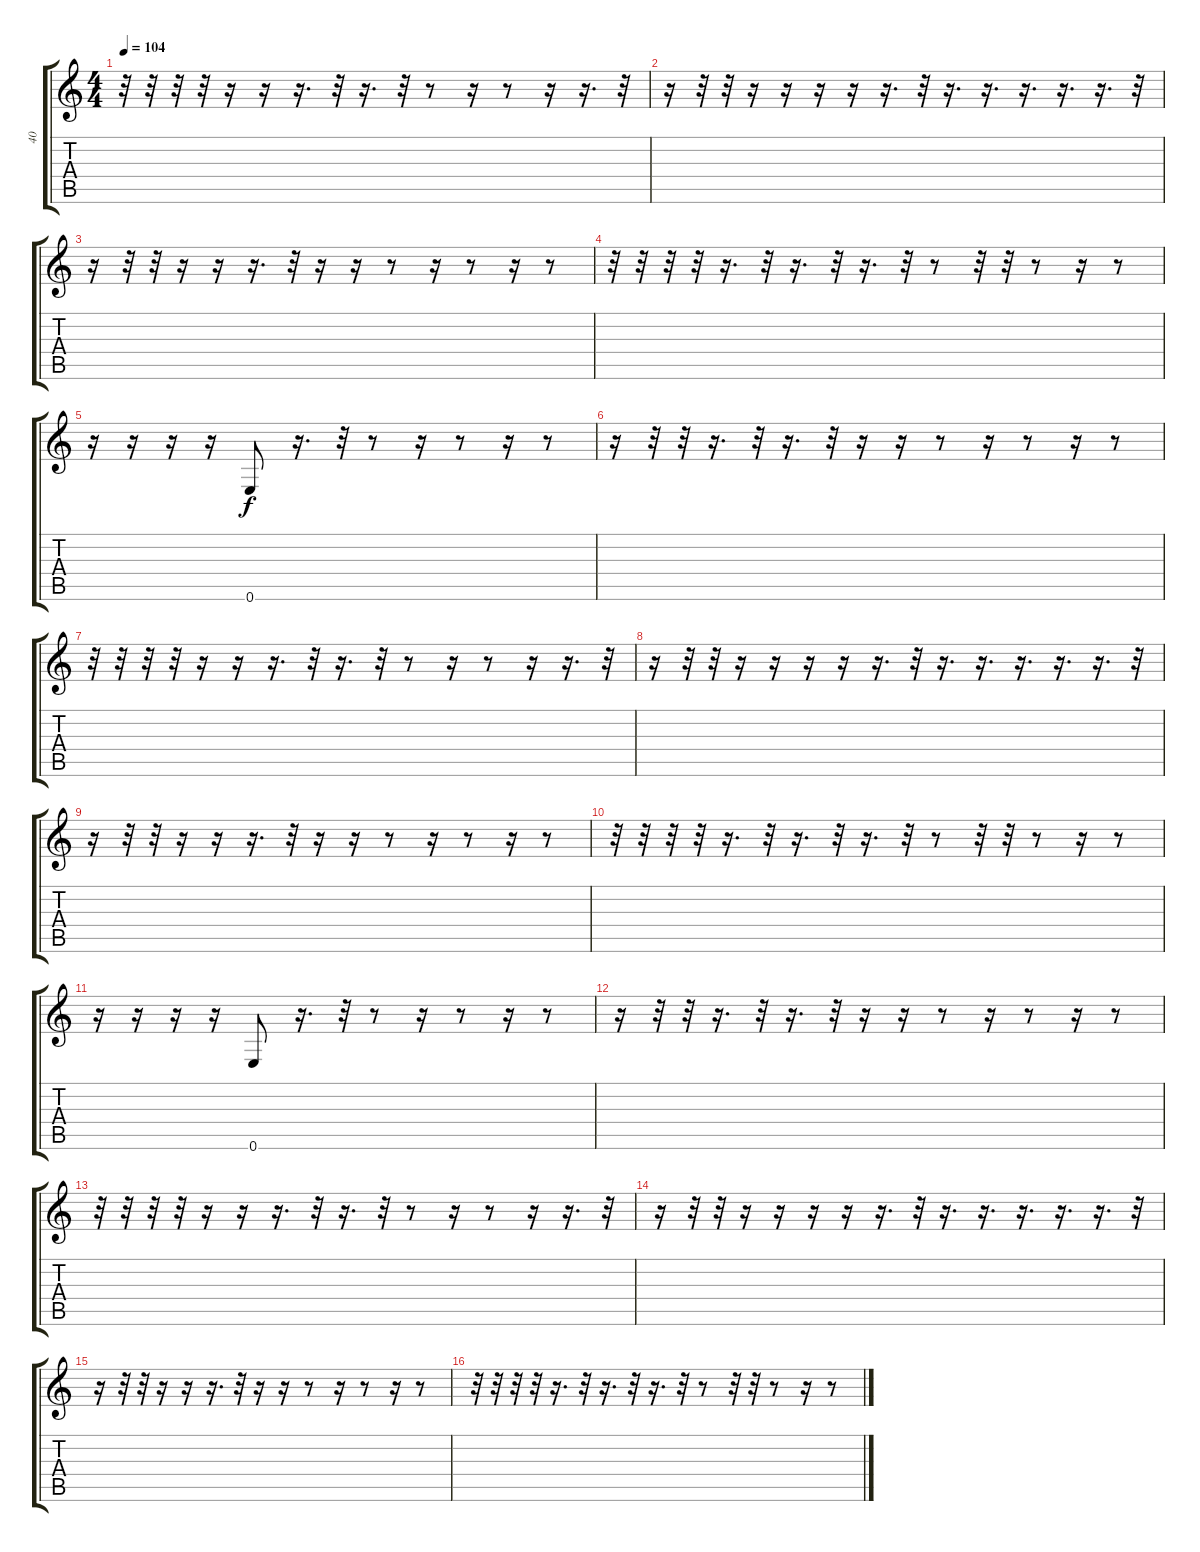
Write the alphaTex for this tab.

\track ("40" "40") {instrument synthbass2}
\staff {score tabs}
\tuning (E4 B3 G3 D3 A2 E2) {hide}
\ts (4 4)
\tempo 104
\clef g2
\ks c
r.32{dy f} r.32 r.32 r.32 r.16 r.16 r.16{d} r.32 r.16{d} r.32 r.8 r.16 r.8 r.16 r.16{d} r.32 |
r.16 r.32 r.32 r.16 r.16 r.16 r.16 r.16{d} r.32 r.16{d} r.16{d} r.16{d} r.16{d} r.16{d} r.32 |
r.16 r.32 r.32 r.16 r.16 r.16{d} r.32 r.16 r.16 r.8 r.16 r.8 r.16 r.8 |
r.32 r.32 r.32 r.32 r.16{d} r.32 r.16{d} r.32 r.16{d} r.32 r.8 r.32 r.32 r.8 r.16 r.8 |
r.16 r.16 r.16 r.16 0.6.8 r.16{d} r.32 r.8 r.16 r.8 r.16 r.8 |
r.16 r.32 r.32 r.16{d} r.32 r.16{d} r.32 r.16 r.16 r.8 r.16 r.8 r.16 r.8 |
r.32 r.32 r.32 r.32 r.16 r.16 r.16{d} r.32 r.16{d} r.32 r.8 r.16 r.8 r.16 r.16{d} r.32 |
r.16 r.32 r.32 r.16 r.16 r.16 r.16 r.16{d} r.32 r.16{d} r.16{d} r.16{d} r.16{d} r.16{d} r.32 |
r.16 r.32 r.32 r.16 r.16 r.16{d} r.32 r.16 r.16 r.8 r.16 r.8 r.16 r.8 |
r.32 r.32 r.32 r.32 r.16{d} r.32 r.16{d} r.32 r.16{d} r.32 r.8 r.32 r.32 r.8 r.16 r.8 |
r.16 r.16 r.16 r.16 0.6.8 r.16{d} r.32 r.8 r.16 r.8 r.16 r.8 |
r.16 r.32 r.32 r.16{d} r.32 r.16{d} r.32 r.16 r.16 r.8 r.16 r.8 r.16 r.8 |
r.32 r.32 r.32 r.32 r.16 r.16 r.16{d} r.32 r.16{d} r.32 r.8 r.16 r.8 r.16 r.16{d} r.32 |
r.16 r.32 r.32 r.16 r.16 r.16 r.16 r.16{d} r.32 r.16{d} r.16{d} r.16{d} r.16{d} r.16{d} r.32 |
r.16 r.32 r.32 r.16 r.16 r.16{d} r.32 r.16 r.16 r.8 r.16 r.8 r.16 r.8 |
r.32 r.32 r.32 r.32 r.16{d} r.32 r.16{d} r.32 r.16{d} r.32 r.8 r.32 r.32 r.8 r.16 r.8
